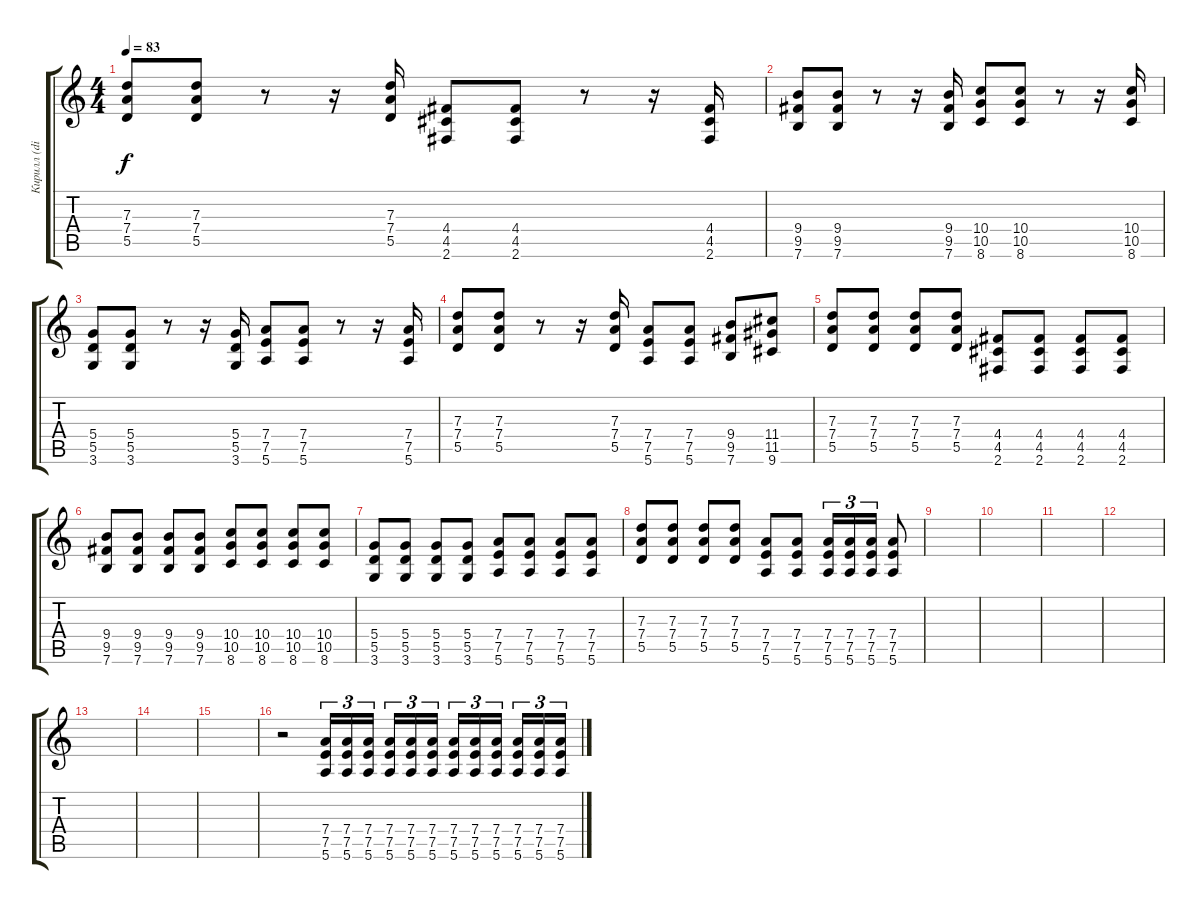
\track ("Кирилл (distr)" "Кирилл (di") {instrument distortionguitar}
\staff {score tabs}
\tuning (E4 B3 G3 D3 A2 E2) {hide}
\ts (4 4)
\tempo 83
\clef g2
\ks c
(7.3 7.4 5.5).8{dy f} (7.3 7.4 5.5).8 r.8 r.16 (7.3 7.4 5.5).16 (4.4 4.5 2.6).8 (4.4 4.5 2.6).8 r.8 r.16 (4.4 4.5 2.6).16 |
(9.4 9.5 7.6).8 (9.4 9.5 7.6).8 r.8 r.16 (9.4 9.5 7.6).16 (10.4 10.5 8.6).8 (10.4 10.5 8.6).8 r.8 r.16 (10.4 10.5 8.6).16 |
(5.4 5.5 3.6).8 (5.4 5.5 3.6).8 r.8 r.16 (5.4 5.5 3.6).16 (7.4 7.5 5.6).8 (7.4 7.5 5.6).8 r.8 r.16 (7.4 7.5 5.6).16 |
(7.3 7.4 5.5).8 (7.3 7.4 5.5).8 r.8 r.16 (7.3 7.4 5.5).16 (7.4 7.5 5.6).8 (7.4 7.5 5.6).8 (9.4 9.5 7.6).8 (11.4 11.5 9.6).8 |
(7.3 7.4 5.5).8 (7.3 7.4 5.5).8 (7.3 7.4 5.5).8 (7.3 7.4 5.5).8 (4.4 4.5 2.6).8 (4.4 4.5 2.6).8 (4.4 4.5 2.6).8 (4.4 4.5 2.6).8 |
(9.4 9.5 7.6).8 (9.4 9.5 7.6).8 (9.4 9.5 7.6).8 (9.4 9.5 7.6).8 (10.4 10.5 8.6).8 (10.4 10.5 8.6).8 (10.4 10.5 8.6).8 (10.4 10.5 8.6).8 |
(5.4 5.5 3.6).8 (5.4 5.5 3.6).8 (5.4 5.5 3.6).8 (5.4 5.5 3.6).8 (7.4 7.5 5.6).8 (7.4 7.5 5.6).8 (7.4 7.5 5.6).8 (7.4 7.5 5.6).8 |
(7.3 7.4 5.5).8 (7.3 7.4 5.5).8 (7.3 7.4 5.5).8 (7.3 7.4 5.5).8 (7.4 7.5 5.6).8 (7.4 7.5 5.6).8 (7.4 7.5 5.6).16{tu (3 2)} (7.4 7.5 5.6).16{tu (3 2)} (7.4 7.5 5.6).16{tu (3 2)} (7.4 7.5 5.6).8 |
|
|
|
|
|
|
|
r.2 (7.4 7.5 5.6).16{tu (3 2)} (7.4 7.5 5.6).16{tu (3 2)} (7.4 7.5 5.6).16{tu (3 2) beam splitsecondary} (7.4 7.5 5.6).16{tu (3 2)} (7.4 7.5 5.6).16{tu (3 2)} (7.4 7.5 5.6).16{tu (3 2)} (7.4 7.5 5.6).16{tu (3 2)} (7.4 7.5 5.6).16{tu (3 2)} (7.4 7.5 5.6).16{tu (3 2) beam splitsecondary} (7.4 7.5 5.6).16{tu (3 2)} (7.4 7.5 5.6).16{tu (3 2)} (7.4 7.5 5.6).16{tu (3 2)}
